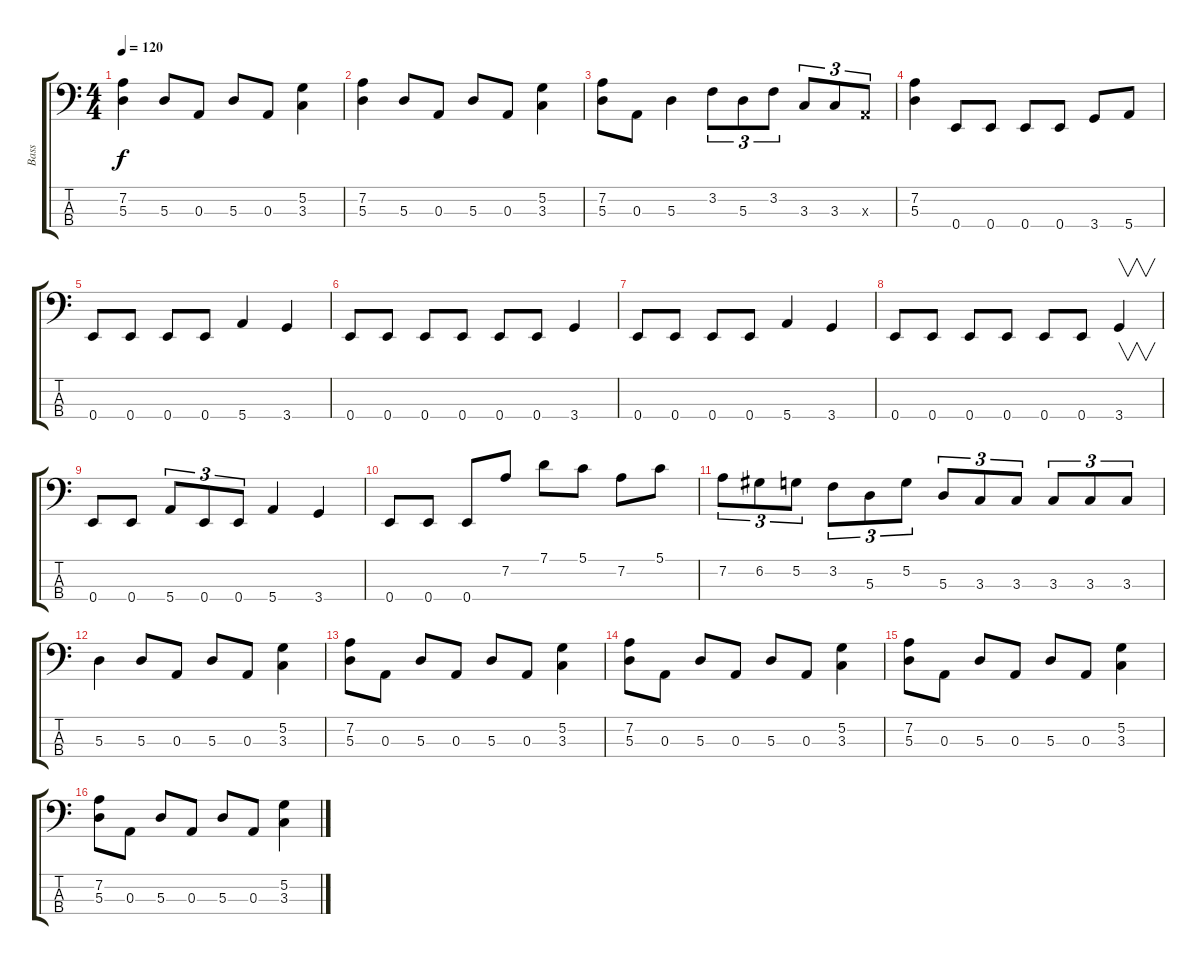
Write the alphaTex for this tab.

\track ("Bass" "Bass") {instrument electricbassfinger}
\staff {score tabs}
\tuning (G2 D2 A1 E1) {hide}
\ts (4 4)
\tempo 120
\clef f4
\ks c
(7.2 5.3).4{dy f} 5.3.8 0.3.8 5.3.8 0.3.8 (5.2 3.3).4 |
(7.2 5.3).4 5.3.8 0.3.8 5.3.8 0.3.8 (5.2 3.3).4 |
(7.2 5.3).8 0.3.8 5.3.4 3.2.8{tu (3 2)} 5.3.8{tu (3 2)} 3.2.8{tu (3 2)} 3.3.8{tu (3 2)} 3.3.8{tu (3 2)} 0.3{x}.8{tu (3 2)} |
(7.2 5.3).4 0.4.8 0.4.8 0.4.8 0.4.8 3.4.8 5.4.8 |
0.4.8 0.4.8 0.4.8 0.4.8 5.4.4 3.4.4 |
0.4.8 0.4.8 0.4.8 0.4.8 0.4.8 0.4.8 3.4.4 |
0.4.8 0.4.8 0.4.8 0.4.8 5.4.4 3.4.4 |
0.4.8 0.4.8 0.4.8 0.4.8 0.4.8 0.4.8 3.4.4{v} |
0.4.8 0.4.8 5.4.8{tu (3 2)} 0.4.8{tu (3 2)} 0.4.8{tu (3 2)} 5.4.4 3.4.4 |
0.4.8 0.4.8 0.4.8 7.2.8 7.1.8 5.1.8 7.2.8 5.1.8 |
7.2.8{tu (3 2)} 6.2.8{tu (3 2)} 5.2.8{tu (3 2)} 3.2.8{tu (3 2)} 5.3.8{tu (3 2)} 5.2.8{tu (3 2)} 5.3.8{tu (3 2)} 3.3.8{tu (3 2)} 3.3.8{tu (3 2)} 3.3.8{tu (3 2)} 3.3.8{tu (3 2)} 3.3.8{tu (3 2)} |
5.3.4 5.3.8 0.3.8 5.3.8 0.3.8 (5.2 3.3).4 |
(7.2 5.3).8 0.3.8 5.3.8 0.3.8 5.3.8 0.3.8 (5.2 3.3).4 |
(7.2 5.3).8 0.3.8 5.3.8 0.3.8 5.3.8 0.3.8 (5.2 3.3).4 |
(7.2 5.3).8 0.3.8 5.3.8 0.3.8 5.3.8 0.3.8 (5.2 3.3).4 |
(7.2 5.3).8 0.3.8 5.3.8 0.3.8 5.3.8 0.3.8 (5.2 3.3).4
